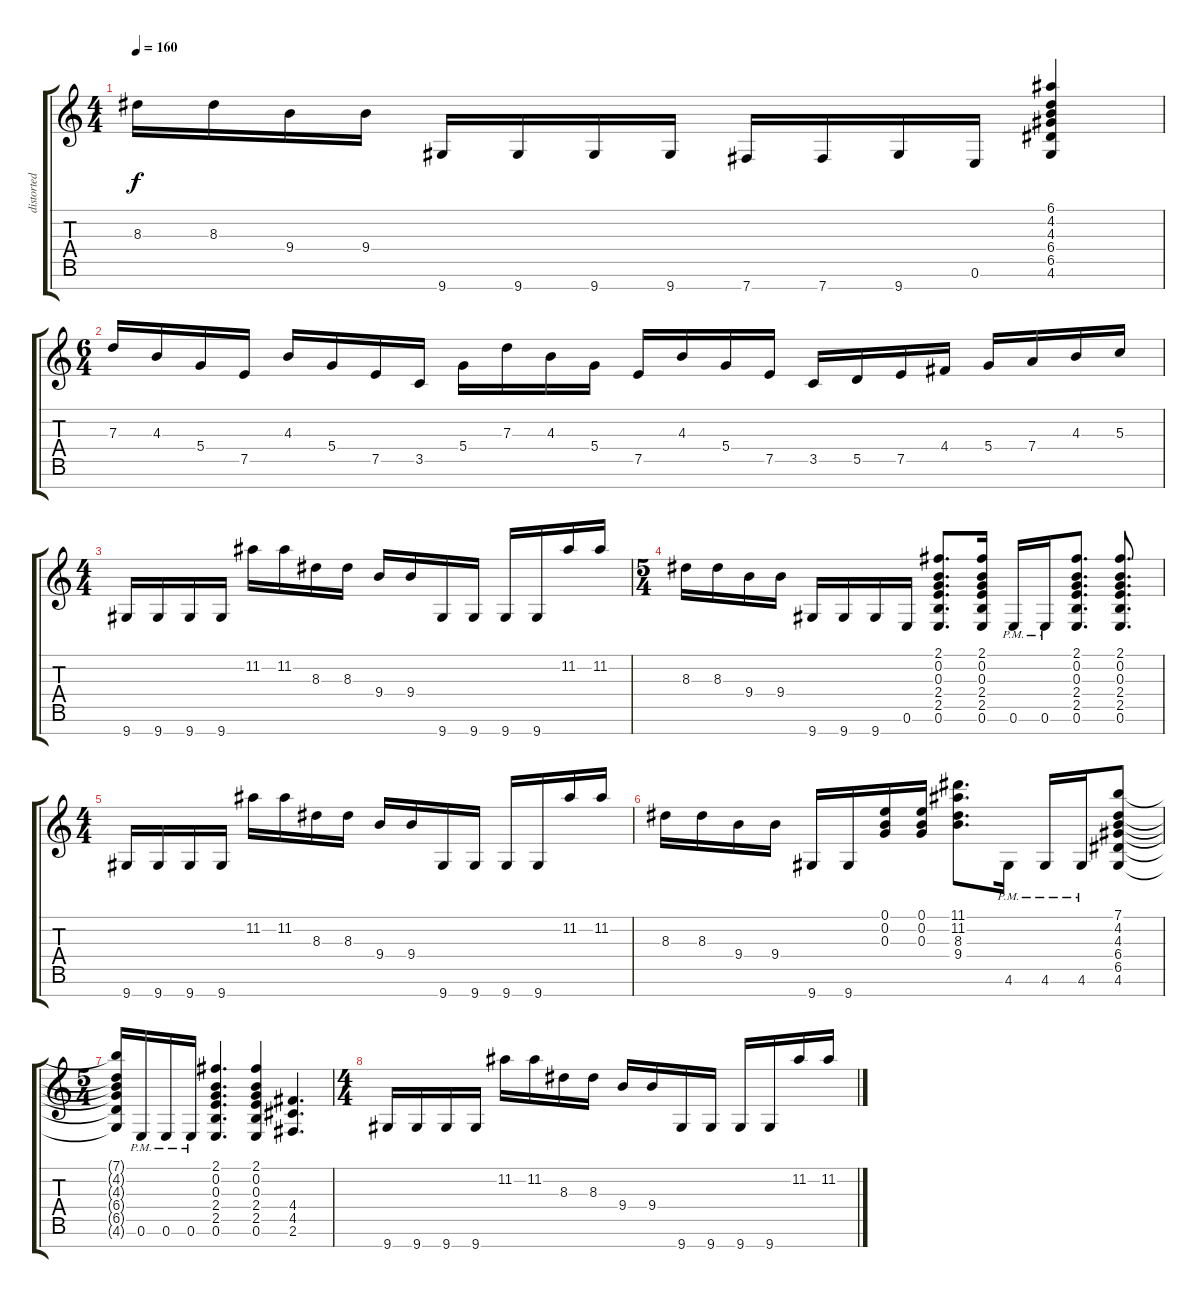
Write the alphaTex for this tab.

\track ("distorted lead" "distorted ") {instrument distortionguitar}
\staff {score tabs}
\tuning (E4 B3 G3 D3 A2 E2 B1) {hide}
\ts (4 4)
\tempo 160
\clef g2
\ks c
8.3.16{dy f} 8.3.16 9.4.16 9.4.16 9.7.16 9.7.16 9.7.16 9.7.16 7.7.16 7.7.16 9.7.16 0.6.16 (6.1 4.2 4.3 6.4 6.5 4.6).4 |
\ts (6 4)
7.3.16 4.3.16 5.4.16 7.5.16 4.3.16 5.4.16 7.5.16 3.5.16 5.4.16 7.3.16 4.3.16 5.4.16 7.5.16 4.3.16 5.4.16 7.5.16 3.5.16 5.5.16 7.5.16 4.4.16 5.4.16 7.4.16 4.3.16 5.3.16 |
\ts (4 4)
9.7.16 9.7.16 9.7.16 9.7.16 11.2.16 11.2.16 8.3.16 8.3.16 9.4.16 9.4.16 9.7.16 9.7.16 9.7.16 9.7.16 11.2.16 11.2.16 |
\ts (5 4)
8.3.16 8.3.16 9.4.16 9.4.16 9.7.16 9.7.16 9.7.16 0.6.16 (2.1 0.2 0.3 2.4 2.5 0.6).8{d} (2.1 0.2 0.3 2.4 2.5 0.6).16 0.6{pm}.16 0.6{pm}.16 (2.1 0.2 0.3 2.4 2.5 0.6).8{d} (2.1 0.2 0.3 2.4 2.5 0.6).8{d} |
\ts (4 4)
9.7.16 9.7.16 9.7.16 9.7.16 11.2.16 11.2.16 8.3.16 8.3.16 9.4.16 9.4.16 9.7.16 9.7.16 9.7.16 9.7.16 11.2.16 11.2.16 |
8.3.16 8.3.16 9.4.16 9.4.16 9.7.16 9.7.16 (0.1 0.2 0.3).16 (0.1 0.2 0.3).16 (11.1 11.2 8.3 9.4).8{d} 4.6{pm}.16 4.6{pm}.16 4.6{pm}.16 (7.1 4.2 4.3 6.4 6.5 4.6).8 |
\ts (5 4)
(7.1{t} 4.2{t} 4.3{t} 6.4{t} 6.5{t} 4.6{t}).16 0.6{pm}.16 0.6{pm}.16 0.6{pm}.16 (2.1 0.2 0.3 2.4 2.5 0.6).4{d} (2.1 0.2 0.3 2.4 2.5 0.6).4 (4.4 4.5 2.6).4{d} |
\ts (4 4)
9.7.16 9.7.16 9.7.16 9.7.16 11.2.16 11.2.16 8.3.16 8.3.16 9.4.16 9.4.16 9.7.16 9.7.16 9.7.16 9.7.16 11.2.16 11.2.16
